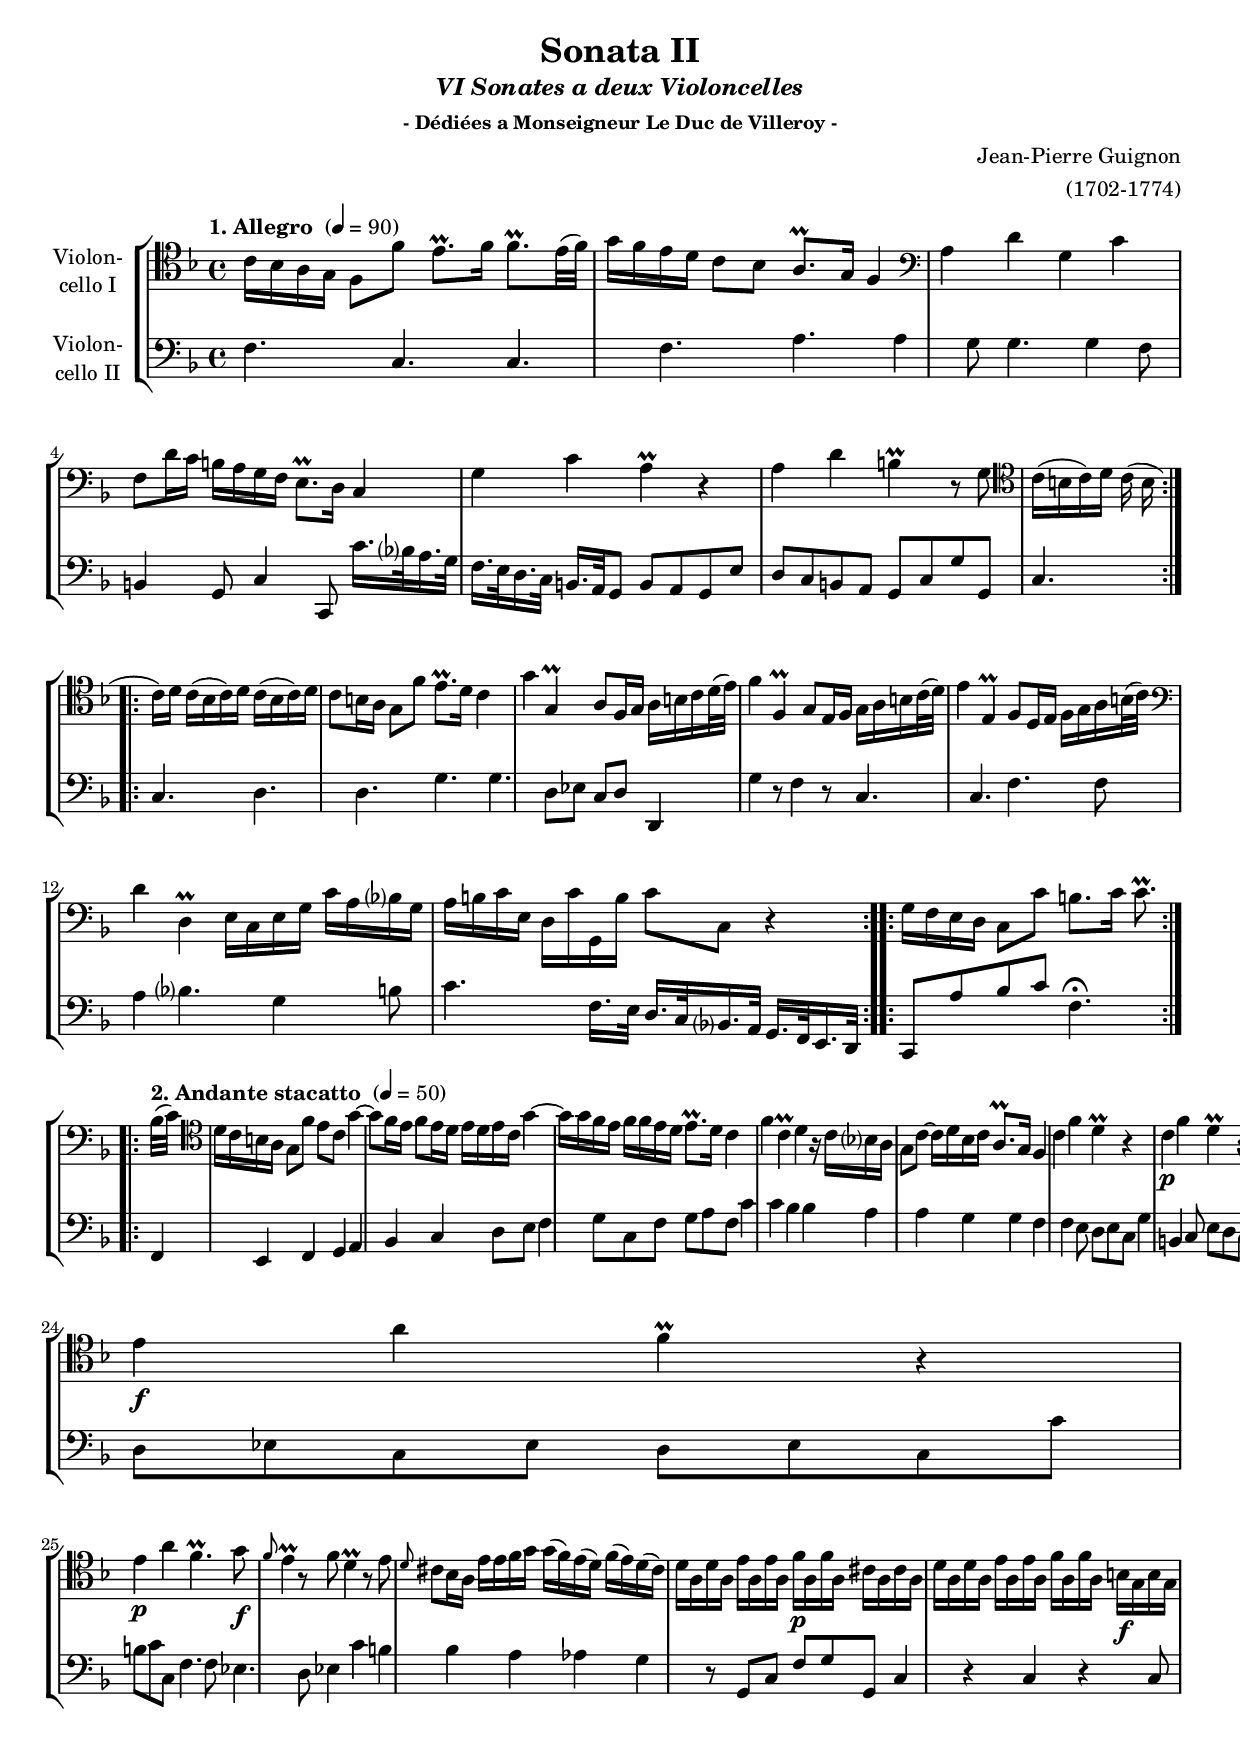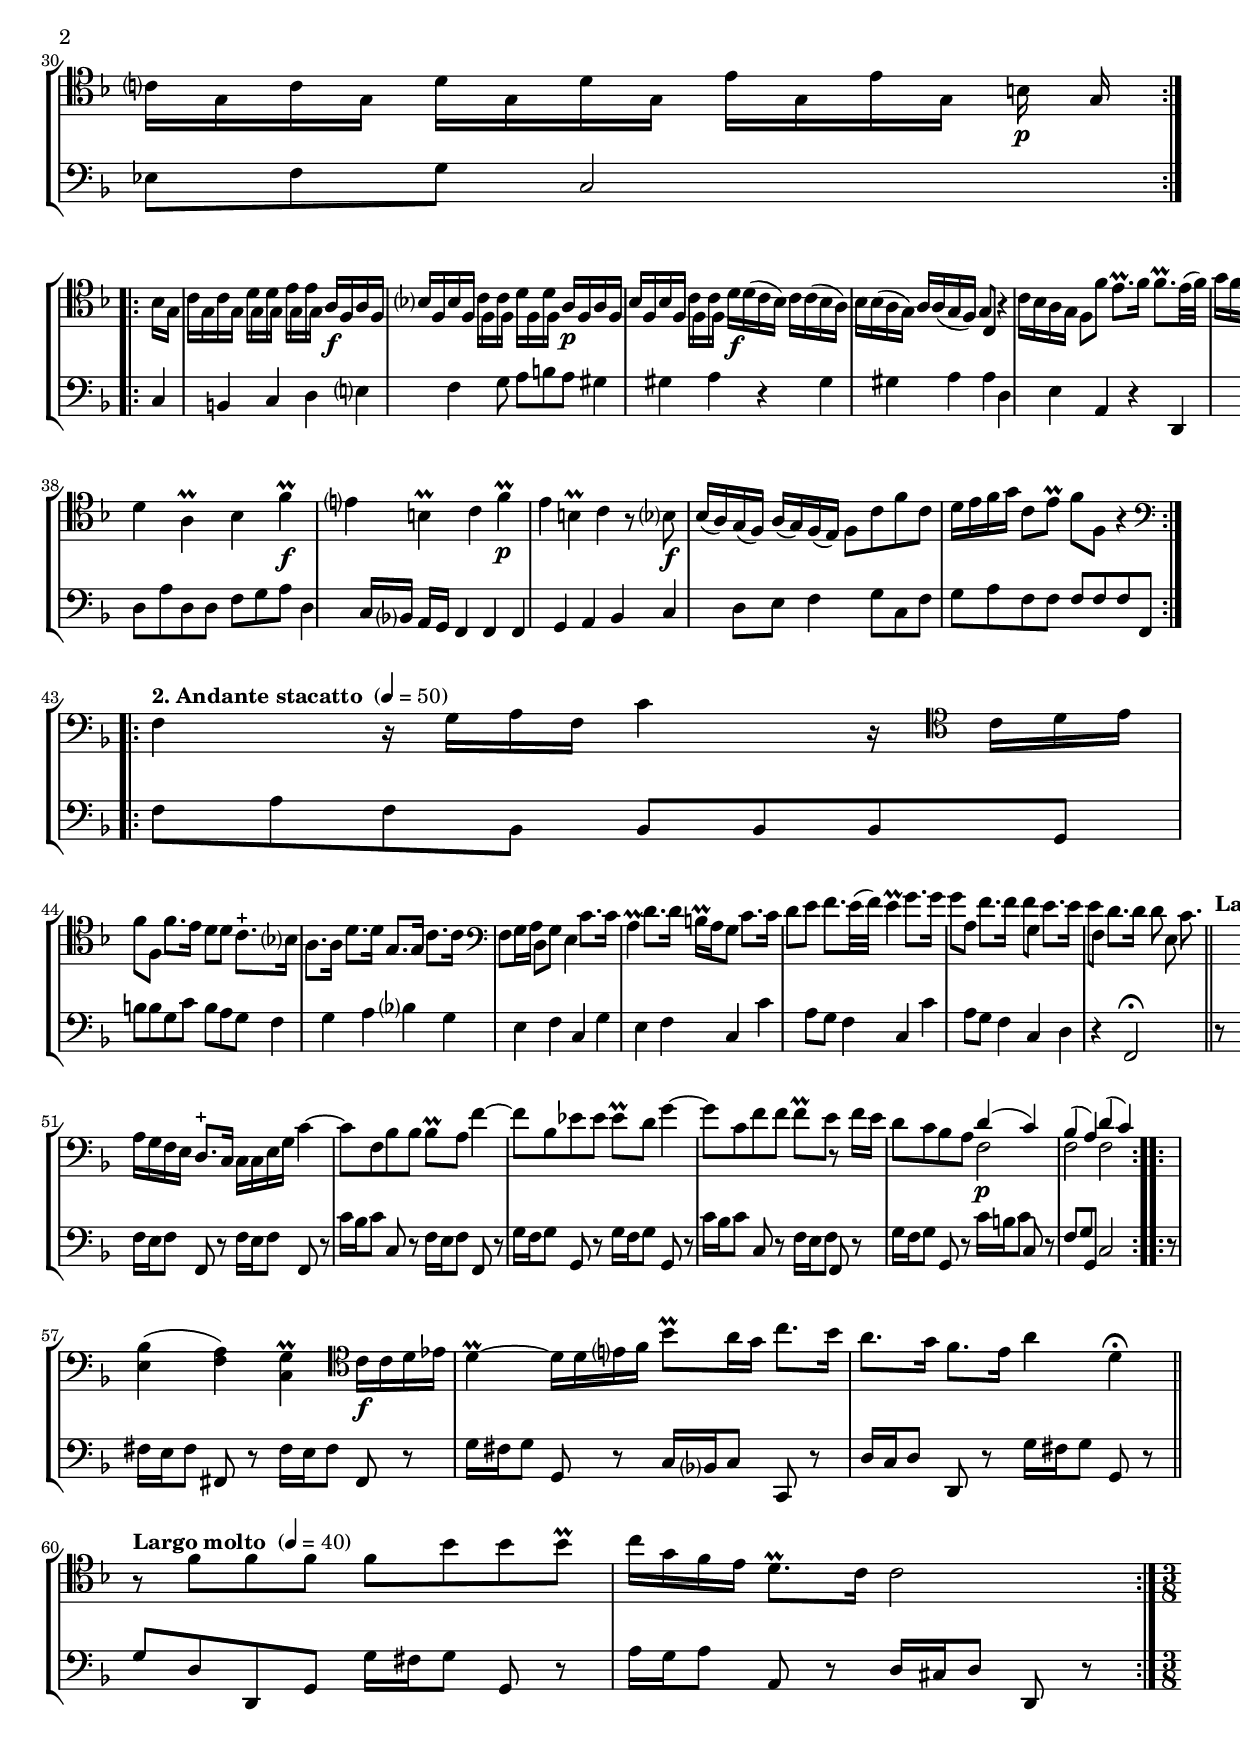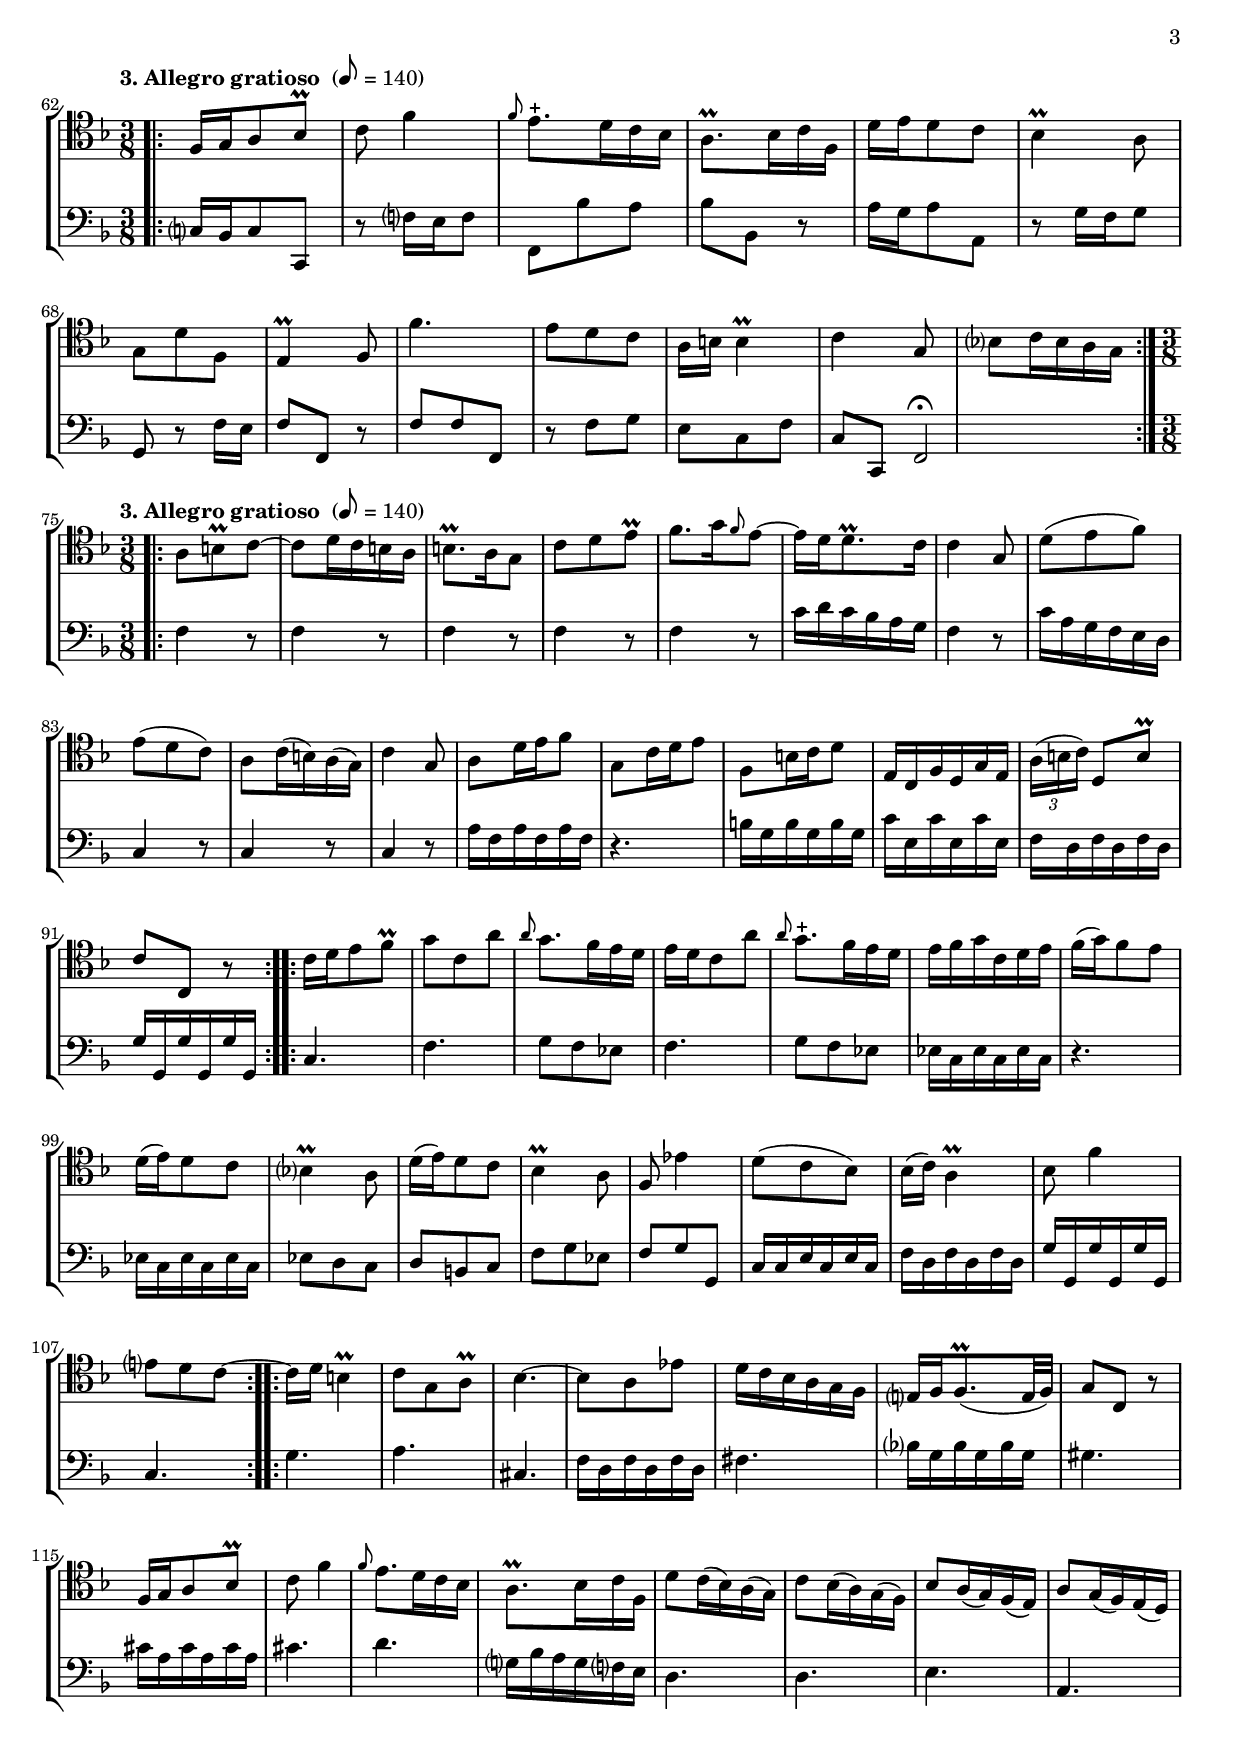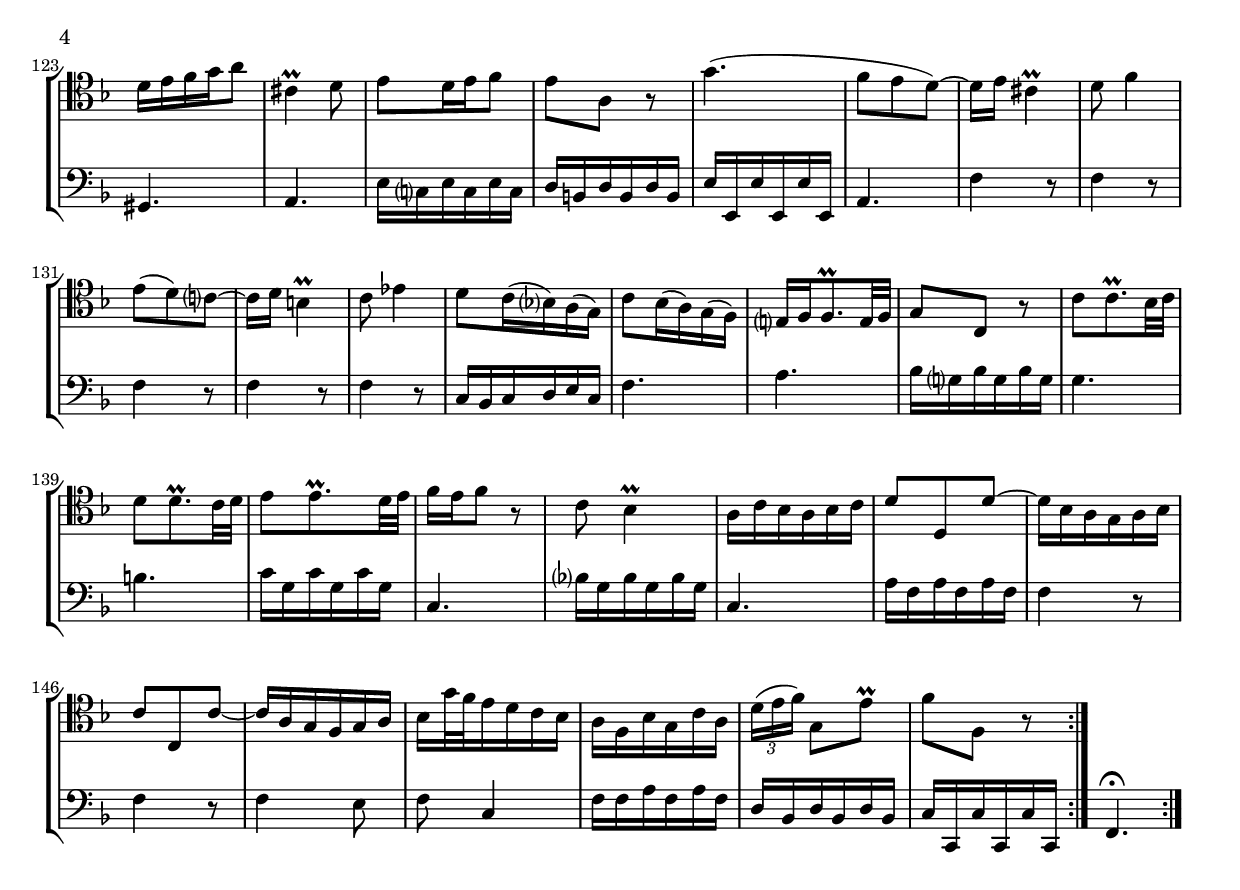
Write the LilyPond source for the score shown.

\version "2.14.2"
\include "deutsch.ly"
  
#(set-global-staff-size 18.5)

\header {
  title       = "Sonata II"
  subtitle    = \markup \italic "VI Sonates a deux Violoncelles"
  subsubtitle = "- Dédiées a Monseigneur Le Duc de Villeroy -"
  composer    = " Jean-Pierre Guignon"
  arranger    = "(1702-1774)"
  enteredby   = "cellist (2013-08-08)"
}

voiceconsts = {
  \key f \major
  \clef "bass"
% \numericTimeSignature
  \compressFullBarRests
  \set tupletSpannerDuration = #(ly:make-moment 1 8)
}

%minstr = "harpsichord"
mihi = "clarinet"
%minstr = "accordion"
milo = "bassoon"

introa = {
            \tempo "1. Allegro " 4=90
            \time 4/4
	 }
introb = {
            \break
            \tempo "2. Andante stacatto " 4=50
         }
introc = {
            \bar "||"
            \tempo "Largo molto " 4=40
         }
introd = {
            \break
            \tempo "3. Allegro gratioso " 8=140
            \time 3/8
         }

va = \relative c' {
  \voiceconsts
  \clef "tenor"

  \introa
  \repeat volta 2 {
    c16 b a g f8 f' e8.\prall f16 f8.\prall e32( f)
    g16 f e d c8 b a8.\prall g16 f4 \clef "bass"

    a d g, c
    f,8 d'16 c h a g f e8.\prall d16 c4
    g' c a\prall r

    a d h\prall r8 g \clef "tenor"
    c16( h c) d c( h c) d c( h c) d c( h c) d
    c8 h16 a g8 f' e8.\prall d16 c4

    g' g,\prall a8 f16 g a h c d32( e)
    f4 f,\prall g8 e16 f g a h c32( d)
    e4 e,\prall f8 d16 e f g a h32( c) \clef "bass"
    d4 d,\prall e16 c e g c a b? g

    a h c e, d c' g, h' c8 c, r4
  }
  \repeat volta 2 {
    g'16 f e d c8 c' h8. c16 c8.\prall h32( c) \clef "tenor"
    d16 c h a g8 f' e c g'4~
    g8 f16 e f8 e16 d e d e c g'4~

    g16 g f e f f e d e8.\prall d16 c4
    f c\prall d r16 c b? a
    g8 c~ c16 d b c a8.\prall g16 f4
    c' f d\prall r

    c\p f d\prall r
    d\f g e\prall r
    d\p g e\prall r

    e\f a f\prall r
    e\p a f4.\prall g8\f
    \grace f e4\prall r8 f d4\prall r8 e
    \grace d cis b16 a e' e f g g( f) e( d) f( e) d( cis)

    d a d a e' a, e' a, f'\p a, f' a, cis a cis a
    d a d a e' a, e' a, f' a, f' a, h\f g h g
    c? g c g d' g, d' g, e' g, e' g, h\p g h g
    c g c g d' g, d' g, e' g, e' g, a\f f a f
    b? f b f c' f, c' f, d' f, d' f, a\p f a f
    b f b f c' f, c' f, d'\f d( c b) c c( b a)
    b b( a g) a a( g f) g8 c, r4
    c'16 b a g f8 f' e8.\prall f16 f8.\prall e32( f)

    g16 f e d c8 b a4\prall es'\prall\p
    d a\prall b es\prall
    d a\prall b f'\prall\f

    e? h\prall c f\prall\p
    e h\prall c r8 b?\f
    b16( a) g( f) a( g) f( e) f8 c' f c
    d16 e f g c,8 e\prall f f, r4
  }

  \introb
  \repeat volta 2 {
    \clef "bass" f4 r16 g a f c'4 r16 \clef "tenor" c d e
    f8 f, f'8. e16 d8 d c8.-+ b?16
    a8. a16 d8. d16 g,8. g16 c8. c16 \clef "bass"
    f,8 g16 a d,8 g e4 c'8. c16

    a4\prall d8. d16 h\prall a g8 c8. c16
    d8 e f8. e32( f) e4\prall g8. g16
    g8 a, f'8. f16 f8 g, e'8. e16
    e8 f, d'8. d16 d8 e, c'8. b16
    a g f e d8.-+ c16 \clef "bass" c c e g c4~
    c8 f, b b b\prall a f'4~

    f8 b, es es es\prall d g4~
    g8 c, f f f\prall e r f16 e
    << { s2 d4( c) } \\ { d8 c b a f2\p } >>
    << { b4( a) d( c) } \\ { f,2 f } >>
    <e b'>4( <f a>) <c g'>\prall \clef "tenor" c'16\f c d es
    d4~\prall d16 d e? f b8\prall a16 g c8. b16

    a8. g16 f8. e16 a4 d,\fermata
    \introc
    r8 f f f f b b b\prall
    c16 g f e d8.\prall c16 c2
  }

  \introd
  \repeat volta 2 {
    f,16 g a8 b\prall
    c f4
    \grace f8 e8.-+ d16 c b
    a8.\prall b16 c f,
    d' e d8 c
    b4\prall a8
    g d' f,
    e4\prall f8
    f'4.
    e8 d c
    a16 h h4\prall
    c g8
    b? c16 b a g

    a8 h\prall c~
    c d16 c h a
    h8.\prall a16 g8
    c d e\prall
    f8. g16 \grace f8 e~
    e16 d d8.\prall c16
    c4 g8
    d'( e f)
    e( d c)
    a c16( h) a( g)
    c4 g8
    a d16 e f8
    g, c16 d e8
    f, h16 c d8
    e,16 c f d g e

    \times 2/3 { a16( h c) } d,8[ h']\prall
    c c, r
  }
  \repeat volta 2 {
    c'16 d e8 f\prall
    g c, a'
    \grace a g8. f16 e d
    e d c8 a'
    \grace a g8.-+ f16 e d
    e f g c, d e
    f( g) f8 e
    d16( e) d8 c
    b?4\prall a8
    d16( e) d8 c

    b4\prall a8
    f es'4
    d8( c b)
    b16( c) a4\prall
    b8 f'4
    e?8 d c~
    c16 d h4\prall
    c8 g a\prall
    b4.~
    b8 a es'
    d16 c b a g f
    e? f f8.(\prall e32 f)
    g8 c, r

    f16 g a8 b\prall
    c f4
    \grace f8 e8. d16 c b
    a8.\prall b16 c f,
    d'8 c16( b) a( g)
    c8 b16( a) g( f)
    b8 a16( g) f( e)
    a8 g16( f) e( d)
    d' e f g a8
    cis,4\prall d8
    e d16 e f8

    e a, r
    g'4.(
    f8 e d)~
    d16 e cis4\prall
    d8 f4
    e8( d) c?~
    c16 d h4\prall
    c8 es4
    d8 c16( b?) a( g)
    c8 b16( a) g( f)

    e? f f8.\prall e32 f
    g8 c, r
    c' c8.\prall b32 c
    d8 d8.\prall c32 d
    e8 e8.\prall d32 e
    f16 e f8 r
    c b4\prall
    a16 c b a b c
    d8 d, d'~
    d16 b a g a b

    c8 c, c'~
    c16 a g f g a
    b g'32 f e16 d c b
    a f b g c a
    \times 2/3 { d( e f) } g,8[ e']\prall
    f f, r
  }
}

\include "v2.ily"

music = \new StaffGroup <<
      \new Staff {
	\set Staff.midiInstrument = \milo
	\set Staff.instrumentName = \markup \center-column { "Violon-" "cello I" }
	\transpose f f { \va }
      }

      \new Staff {
	\set Staff.midiInstrument = \milo
	\set Staff.instrumentName = \markup \center-column { "Violon-" "cello II" }
	\transpose f f { \vb }
      }
>>

\book {
  \score {
    \music
    \layout {}
  }

  \score {
    \unfoldRepeats \music

    \midi {
      \context {
        \Score
      }
    }
  }
}
